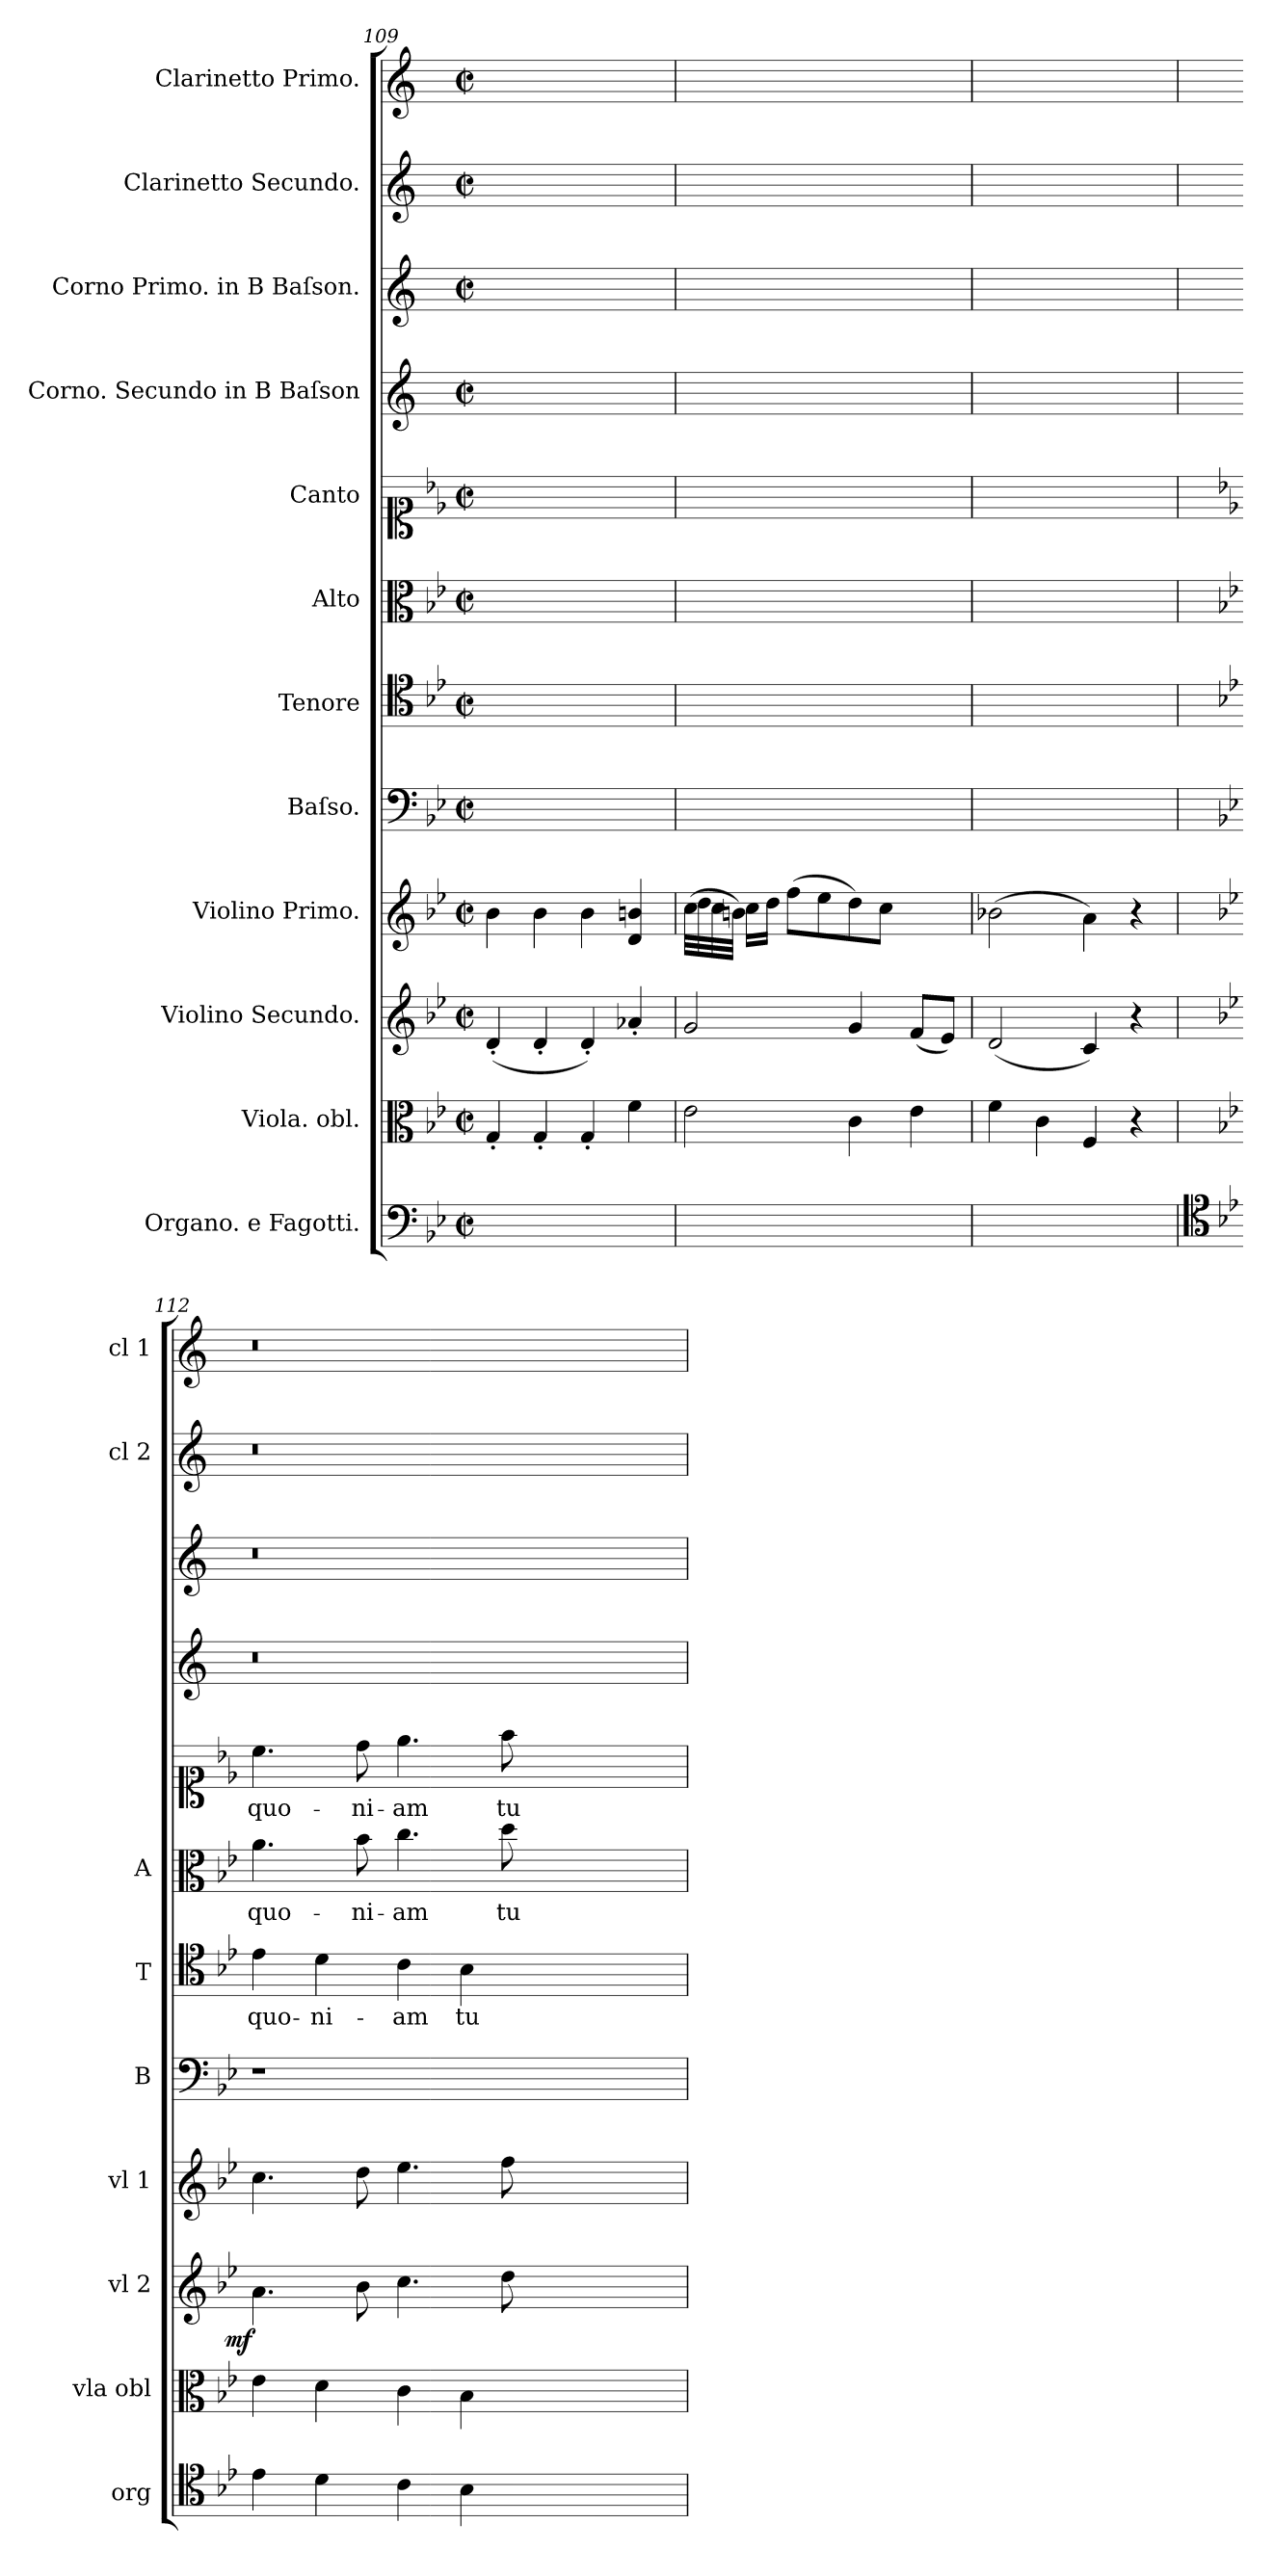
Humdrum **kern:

**kern	**dynam	**kern	**dynam	**kern	**dynam	**kern	**dynam	**kern	**kern	**text	**kern	**text	**kern	**text	**dynam	**kern	**kern	**kern	**kern
*part12	*part12	*part11	*part11	*part10	*part10	*part9	*part9	*part8	*part7	*part7	*part6	*part6	*part5	*part5	*part5	*part4	*part3	*part2	*part1
*staff12	*staff12	*staff11	*staff11	*staff10	*staff10	*staff9	*staff9	*staff8	*staff7	*staff7	*staff6	*staff6	*staff5	*staff5	*staff5	*staff4	*staff3	*staff2	*staff1
*I"Organo. e Fagotti.	*	*I"Viola. obl.	*	*I"Violino Secundo.	*	*I"Violino Primo.	*	*I"Baſso.	*I"Tenore	*	*I"Alto	*	*I"Canto	*	*	*I"Corno. Secundo in B Baſson	*I"Corno Primo. in B Baſson.	*I"Clarinetto Secundo.	*I"Clarinetto Primo.
*I'org	*	*I'vla obl	*	*I'vl 2	*	*I'vl 1	*	*I'B	*I'T	*	*I'A	*	*	*	*	*	*	*I'cl 2	*I'cl 1
*clefF4	*	*clefC3	*	*clefG2	*	*clefG2	*	*clefF4	*clefC4	*	*clefC3	*	*clefC1	*	*	*clefG2	*clefG2	*clefG2	*clefG2
*	*	*	*	*	*	*	*	*	*	*	*	*	*	*	*	*ITrd1c2	*ITrd1c2	*ITrd1c2	*ITrd1c2
*k[b-e-]	*	*k[b-e-]	*	*k[b-e-]	*	*k[b-e-]	*	*k[b-e-]	*k[b-e-]	*	*k[b-e-]	*	*k[b-e-]	*	*	*k[b-e-]	*k[b-e-]	*k[b-e-]	*k[b-e-]
*	*	*B-:	*	*B-:	*	*B-:	*	*B-:	*B-:	*	*B-:	*	*B-:	*	*	*B-:	*B-:	*B-:	*B-:
*M2/2	*	*M2/2	*	*M2/2	*	*M2/2	*	*M2/2	*M2/2	*	*M2/2	*	*M2/2	*	*	*M2/2	*M2/2	*M2/2	*M2/2
*met(c|)	*	*met(c|)	*	*met(c|)	*	*met(c|)	*	*met(c|)	*met(c|)	*	*met(c|)	*	*met(c|)	*	*	*met(c|)	*met(c|)	*met(c|)	*met(c|)
=109	=109	=109	=109	=109	=109	=109	=109	=109	=109	=109	=109	=109	=109	=109	=109	=109	=109	=109	=109
1ryy	.	4G'/	.	(4d'/	.	4b-\	.	1ryy	1ryy	.	1ryy	.	1ryy	.	.	1ryy	1ryy	1ryy	1ryy
.	.	4G'/	.	4d'/	.	4b-\	.	.	.	.	.	.	.	.	.	.	.	.	.
.	.	4G'/	.	4d'/)	.	4b-\	.	.	.	.	.	.	.	.	.	.	.	.	.
.	.	4f\	.	4a-X'/	.	4d/ 4bn/	.	.	.	.	.	.	.	.	.	.	.	.	.
=110	=110	=110	=110	=110	=110	=110	=110	=110	=110	=110	=110	=110	=110	=110	=110	=110	=110	=110	=110
1ryy	.	2e-\	.	2g/	.	(32cc\LLL	.	1ryy	1ryy	.	1ryy	.	1ryy	.	.	1ryy	1ryy	1ryy	1ryy
.	.	.	.	.	.	32dd\	.	.	.	.	.	.	.	.	.	.	.	.	.
.	.	.	.	.	.	32cc\	.	.	.	.	.	.	.	.	.	.	.	.	.
.	.	.	.	.	.	32bn\JJJ)	.	.	.	.	.	.	.	.	.	.	.	.	.
.	.	.	.	.	.	16cc\LL	.	.	.	.	.	.	.	.	.	.	.	.	.
.	.	.	.	.	.	16dd\JJ	.	.	.	.	.	.	.	.	.	.	.	.	.
.	.	.	.	.	.	(8ff\L	.	.	.	.	.	.	.	.	.	.	.	.	.
.	.	.	.	.	.	8ee-\	.	.	.	.	.	.	.	.	.	.	.	.	.
.	.	4c\	.	4g/	.	8dd\)	.	.	.	.	.	.	.	.	.	.	.	.	.
.	.	.	.	.	.	8cc\J	.	.	.	.	.	.	.	.	.	.	.	.	.
.	.	4e-\	.	(8f/L	.	4ryy	.	.	.	.	.	.	.	.	.	.	.	.	.
.	.	.	.	8e-/J)	.	.	.	.	.	.	.	.	.	.	.	.	.	.	.
=111	=111	=111	=111	=111	=111	=111	=111	=111	=111	=111	=111	=111	=111	=111	=111	=111	=111	=111	=111
1ryy	.	4f\	.	(2d/	.	(2b-X\	.	1ryy	1ryy	.	1ryy	.	1ryy	.	.	1ryy	1ryy	1ryy	1ryy
.	.	4c\	.	.	.	.	.	.	.	.	.	.	.	.	.	.	.	.	.
.	.	4F/	.	4c/)	.	4a\)	.	.	.	.	.	.	.	.	.	.	.	.	.
.	.	4r	.	4r	.	4r	.	.	.	.	.	.	.	.	.	.	.	.	.
=112	=112	=112	=112	=112	=112	=112	=112	=112	=112	=112	=112	=112	=112	=112	=112	=112	=112	=112	=112
*clefC4	*	*	*	*	*	*	*	*	*	*	*	*	*	*	*	*	*	*	*
*k[b-e-]	*	*	*	*	*	*	*	*	*	*	*	*	*	*	*	*	*	*	*
!	!LO:DY:rj	!	!	!	!LO:DY:rj	!	!	!	!	!	!	!	!	!	!LO:DY:a	!	!	!	!
4e-\	mezzo forto	4e-\	mf&colon;	4.a\	mf	4.cc\	mezzo fort	1r	4e-\	quo-	4.a\	quo-	4.cc\	quo-	m fort	0r	0r	0r	0r
4d\	.	4d\	.	.	.	.	.	.	4d\	-ni-	.	.	.	.	.	.	.	.	.
.	.	.	.	8b-\	.	8dd\	.	.	.	.	8b-\	-ni-	8dd\	-ni-	.	.	.	.	.
4c\	.	4c\	.	4.cc\	.	4.ee-\	.	.	4c\	-am	4.cc\	-am	4.ee-\	-am	.	.	.	.	.
4B-\	.	4B-\	.	.	.	.	.	.	4B-\	tu	.	.	.	.	.	.	.	.	.
.	.	.	.	8dd\	.	8ff\	.	.	.	.	8dd\	tu	8ff\	tu	.	.	.	.	.
1ryy	.	1ryy	.	1ryy	.	1ryy	.	1ryy	1ryy	.	1ryy	.	1ryy	.	.	.	.	.	.
=	=	=	=	=	=	=	=	=	=	=	=	=	=	=	=	=	=	=	=
*-	*-	*-	*-	*-	*-	*-	*-	*-	*-	*-	*-	*-	*-	*-	*-	*-	*-	*-	*-
